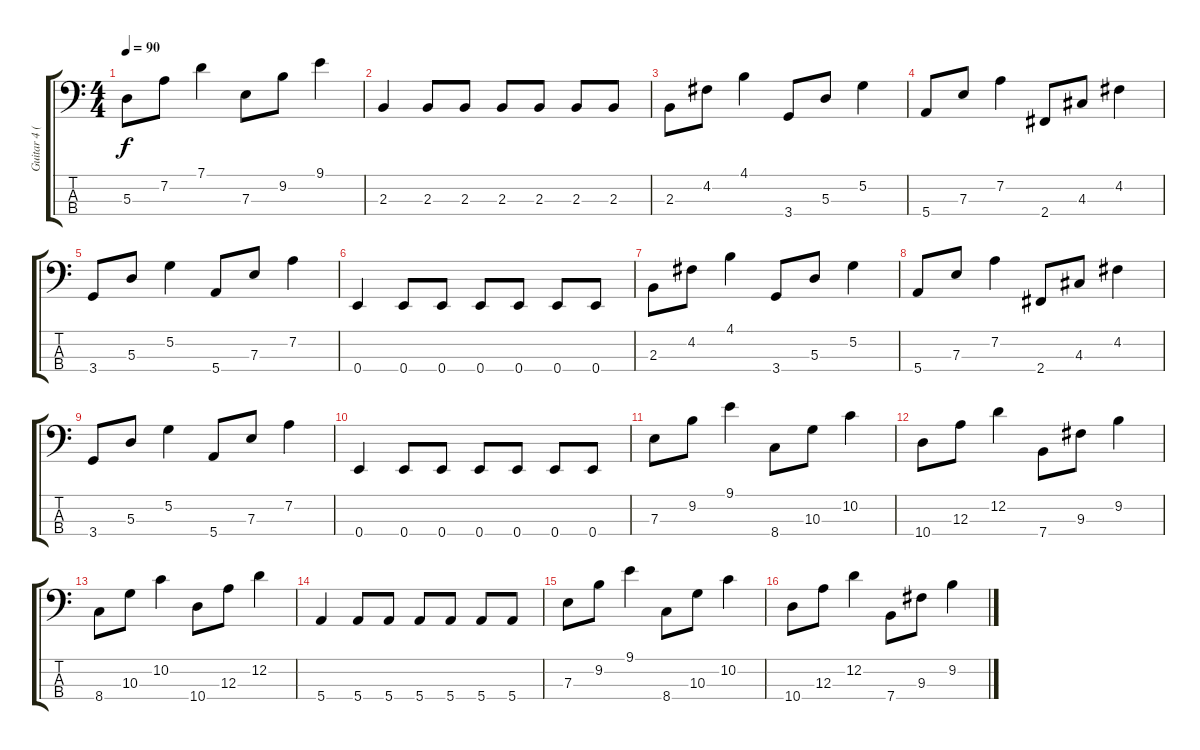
\track ("Guitar 4 (bass)" "Guitar 4 (") {instrument electricbasspick}
\staff {score tabs}
\tuning (G2 D2 A1 E1) {hide}
\ts (4 4)
\tempo 90
\clef f4
\ks c
5.3.8{dy f} 7.2.8 7.1.4 7.3.8 9.2.8 9.1.4 |
2.3.4 2.3.8 2.3.8 2.3.8 2.3.8 2.3.8 2.3.8 |
2.3.8 4.2.8 4.1.4 3.4.8 5.3.8 5.2.4 |
5.4.8 7.3.8 7.2.4 2.4.8 4.3.8 4.2.4 |
3.4.8 5.3.8 5.2.4 5.4.8 7.3.8 7.2.4 |
0.4.4 0.4.8 0.4.8 0.4.8 0.4.8 0.4.8 0.4.8 |
2.3.8 4.2.8 4.1.4 3.4.8 5.3.8 5.2.4 |
5.4.8 7.3.8 7.2.4 2.4.8 4.3.8 4.2.4 |
3.4.8 5.3.8 5.2.4 5.4.8 7.3.8 7.2.4 |
0.4.4 0.4.8 0.4.8 0.4.8 0.4.8 0.4.8 0.4.8 |
7.3.8 9.2.8 9.1.4 8.4.8 10.3.8 10.2.4 |
10.4.8 12.3.8 12.2.4 7.4.8 9.3.8 9.2.4 |
8.4.8 10.3.8 10.2.4 10.4.8 12.3.8 12.2.4 |
5.4.4 5.4.8 5.4.8 5.4.8 5.4.8 5.4.8 5.4.8 |
7.3.8 9.2.8 9.1.4 8.4.8 10.3.8 10.2.4 |
10.4.8 12.3.8 12.2.4 7.4.8 9.3.8 9.2.4
